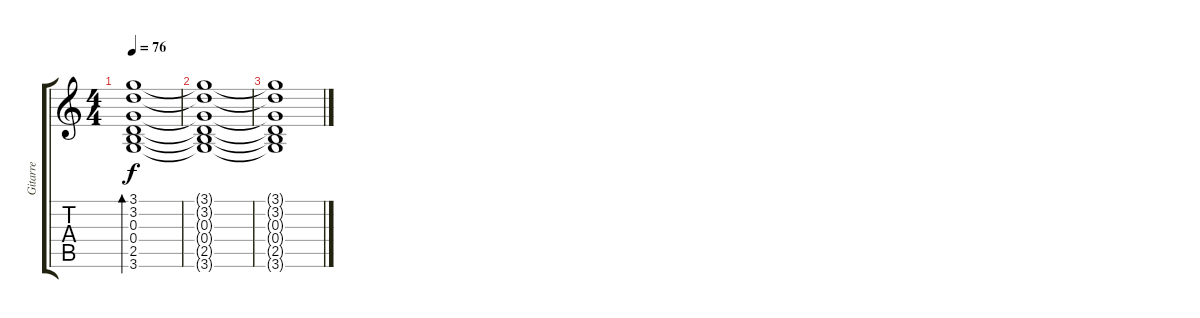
\track ("Gitarre" "Gitarre") {instrument acousticguitarsteel}
\staff {score tabs}
\tuning (E4 B3 G3 D3 A2 E2) {hide}
\ts (4 4)
\tempo 76
\clef g2
\ks c
(3.1 3.2 0.3 0.4 2.5 3.6).1{bd 30 dy f} |
(3.1{t} 3.2{t} 0.3{t} 0.4{t} 2.5{t} 3.6{t}).1 |
(3.1{t} 3.2{t} 0.3{t} 0.4{t} 2.5{t} 3.6{t}).1
